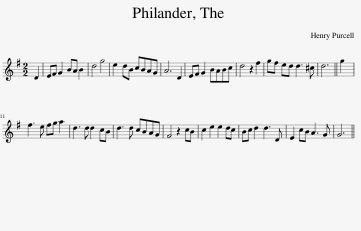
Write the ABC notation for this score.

X:1
L:1/8
M:2/2
I:linebreak $
K:G
V:1 treble
V:1
 D2 | EF G2 BA B2 | d4 g4 | e2 dB cBAG | A6 D2 | %5
 EF G2 BABc | d4 z2 f2 | gf ed d3 ^c | d6 || g2 |$ %10
 f3 e fg a2 | d3 d d2 cB | d3 d cBAG | F4 z2 cB | c2 e2 e2 dc | %15
 Bc d2 d3 D | E2 cB A3 G | G6 || %18
